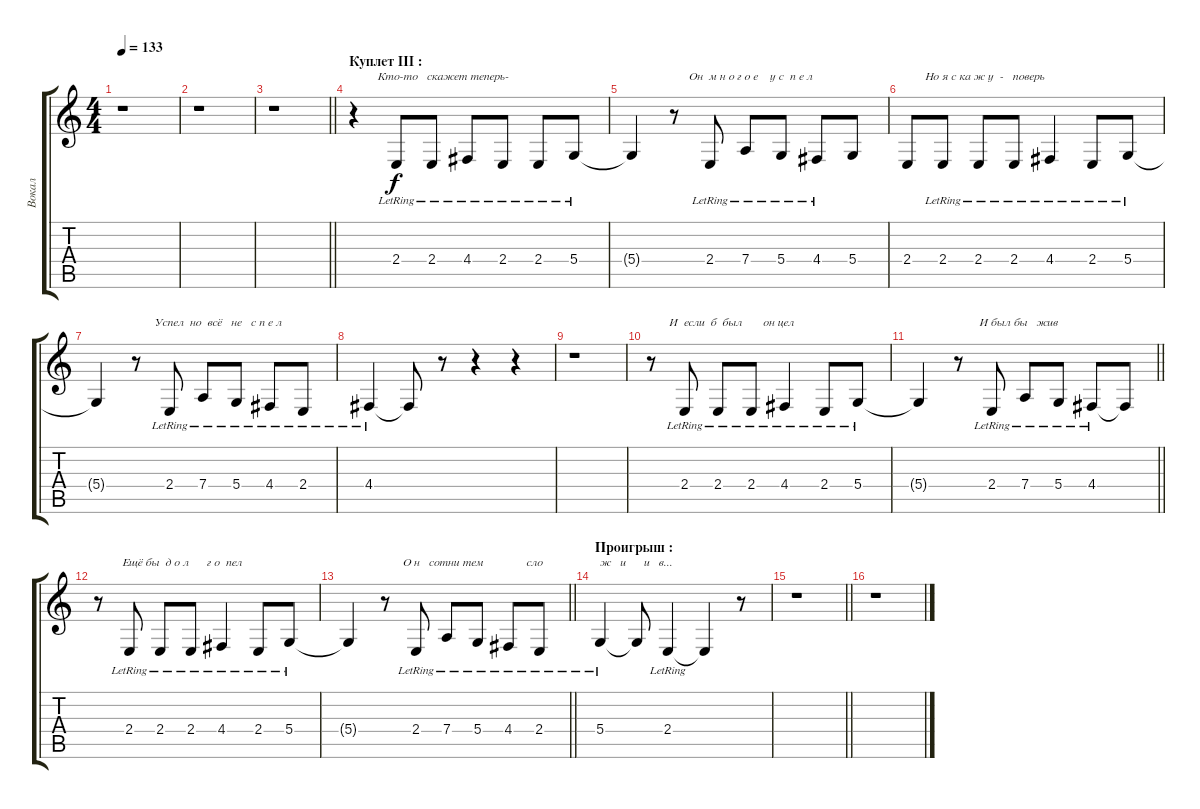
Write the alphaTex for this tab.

\track ("Вокал" "Вокал") {instrument lead6voice}
\staff {score tabs}
\tuning (E4 B3 G3 D3 A2 E2) {hide}
\ts (4 4)
\tempo 133
\clef g2
\ks c
r.1{dy f} |
r.1 |
\barLineRight lightlight
r.1 |
\section ("" "Куплет III :")
r.4{txt "        Кто-то   скажет теперь-"} 2.4{lr}.8 2.4{lr}.8 4.4{lr}.8 2.4{lr}.8 2.4{lr}.8 5.4{lr}.8 |
5.4{t}.4 r.8{txt "     Он  м н о г о е    у с  п е л"} 2.4{lr}.8 7.4{lr}.8 5.4{lr}.8 4.4{lr}.8 5.4.8 |
2.4.8{txt "      Но я с ка ж у  -   поверь"} 2.4{lr}.8 2.4{lr}.8 2.4{lr}.8 4.4{lr}.4 2.4{lr}.8 5.4{lr}.8 |
5.4{t}.4 r.8{txt "      Успел  но  всё   не   с п е л"} 2.4{lr}.8 7.4{lr}.8 5.4{lr}.8 4.4{lr}.8 2.4{lr}.8 |
4.4{lr}.4 4.4{t}.8 r.8 r.4 r.4 |
r.1 |
r.8{txt "      И  если  б  был       он цел"} 2.4{lr}.8 2.4{lr}.8 2.4{lr}.8 4.4{lr}.4 2.4{lr}.8 5.4{lr}.8 |
\barLineRight lightlight
5.4{t}.4 r.8{txt "       И был бы   жив"} 2.4{lr}.8 7.4{lr}.8 5.4{lr}.8 4.4{lr}.8 4.4{t}.8 |
r.8{txt "        Ещё бы  д о л      г о  пел "} 2.4{lr}.8 2.4{lr}.8 2.4{lr}.8 4.4{lr}.4 2.4{lr}.8 5.4{lr}.8 |
\barLineRight lightlight
5.4{t}.4 r.8{txt "      О н   сотни тем"} 2.4{lr}.8 7.4{lr}.8 5.4{lr}.8 4.4{lr}.8{txt "      сло"} 2.4{lr}.8 |
\section ("" "Проигрыш :")
5.4{lr}.4{txt "ж   и      и   в..."} 5.4{t}.8 2.4{lr}.4 2.4{t}.4 r.8 |
\barLineRight lightlight
r.1 |
r.1
